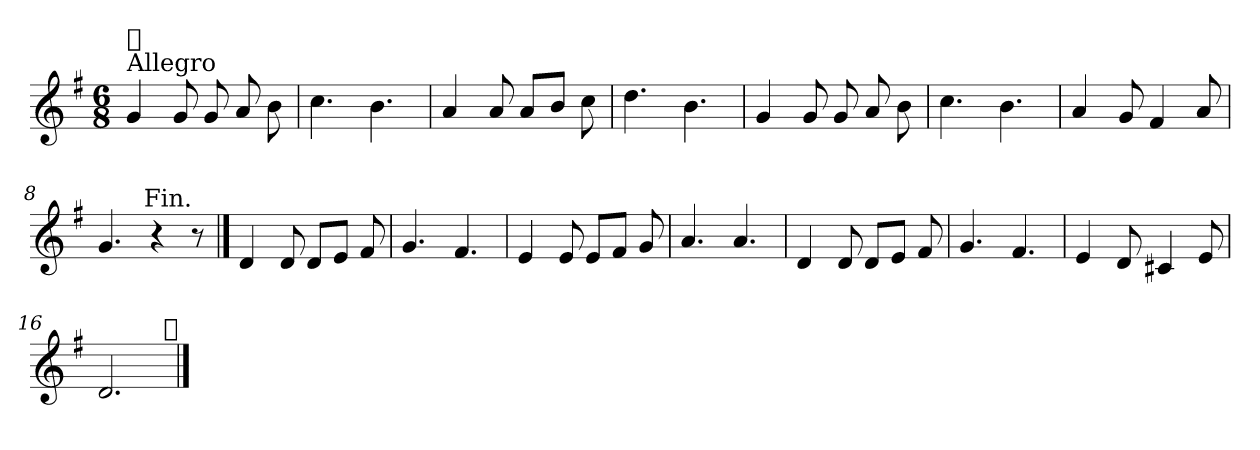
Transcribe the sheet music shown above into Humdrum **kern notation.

**kern
*part1
*staff1
*clefG2
*k[f#]
*G:
*M6/8
=1
!LO:TX:a:t=Allegro
!LO:TX:a:t=𝄋
4g/
8g/
8g/
8a/
8b\
=2
4.cc\
4.b\
=3
4a/
8a/
8a/L
8b/J
8cc\
=4
4.dd\
4.b\
=5
4g/
8g/
8g/
8a/
8b\
=6
4.cc\
4.b\
!!LO:LB:g=z
=7
4a/
8g/
4f#/
8a/
=8
4.g/
4r
!LO:TX:a:rj:t=Fin.
8r
==9
4d/
8d/
8d/L
8e/J
8f#/
=10
4.g/
4.f#/
=11
4e/
8e/
8e/L
8f#/J
8g/
=12
4.a/
4.a/
!!LO:LB:g=z
=13
4d/
8d/
8d/L
8e/J
8f#/
=14
4.g/
4.f#/
=15
4e/
8d/
4c#X/
8e/
=16
2.d/
!LO:TX:a:t=𝄋
==
*-
